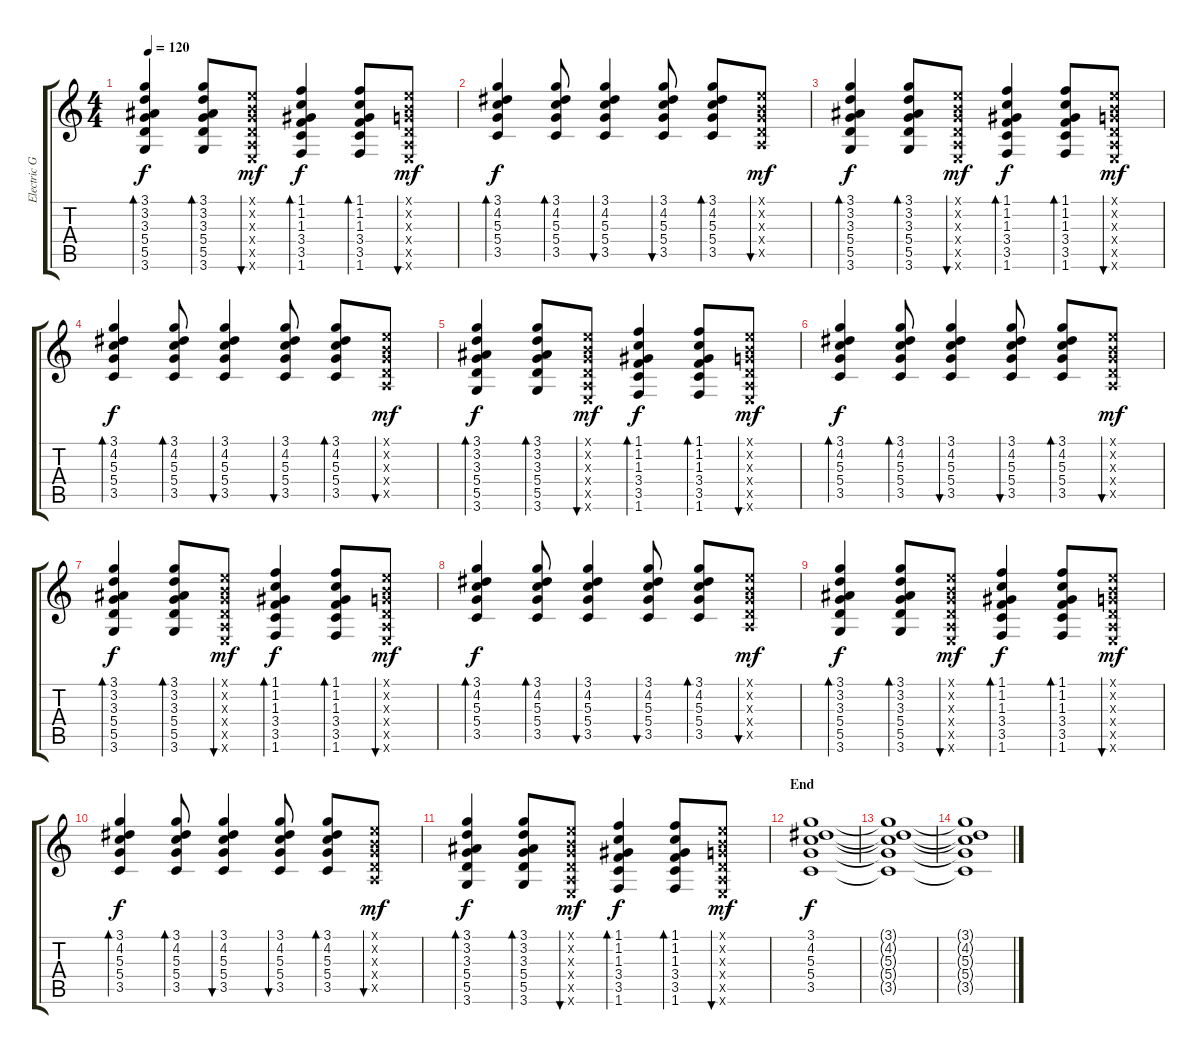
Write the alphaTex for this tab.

\track ("Electric Guitar (1) - John Frusciante" "Electric G") {instrument electricguitarmuted}
\staff {score tabs}
\tuning (E4 B3 G3 D3 A2 E2) {hide}
\ts (4 4)
\tempo 120
\clef g2
\ks c
(3.1 3.2 3.3 5.4 5.5 3.6).4{bd 30 dy f instrument overdrivenguitar} (3.1 3.2 3.3 5.4 5.5 3.6).8{bd 30} (0.1{x} 0.2{x} 0.3{x} 0.4{x} 0.5{x} 0.6{x}).8{bu 30 dy mf} (1.1 1.2 1.3 3.4 3.5 1.6).4{bd 30 dy f} (1.1 1.2 1.3 3.4 3.5 1.6).8{bd 30} (0.1{x} 0.2{x} 0.3{x} 0.4{x} 0.5{x} 0.6{x}).8{bu 30 dy mf} |
(3.1 4.2 5.3 5.4 3.5).4{bd 30 dy f instrument overdrivenguitar} (3.1 4.2 5.3 5.4 3.5).8{bd 30} (3.1 4.2 5.3 5.4 3.5).4{bu 30} (3.1 4.2 5.3 5.4 3.5).8{bu 30} (3.1 4.2 5.3 5.4 3.5).8{bd 30} (0.1{x} 0.2{x} 0.3{x} 0.4{x} 0.5{x}).8{bu 30 dy mf} |
(3.1 3.2 3.3 5.4 5.5 3.6).4{bd 30 dy f instrument overdrivenguitar} (3.1 3.2 3.3 5.4 5.5 3.6).8{bd 30} (0.1{x} 0.2{x} 0.3{x} 0.4{x} 0.5{x} 0.6{x}).8{bu 30 dy mf} (1.1 1.2 1.3 3.4 3.5 1.6).4{bd 30 dy f} (1.1 1.2 1.3 3.4 3.5 1.6).8{bd 30} (0.1{x} 0.2{x} 0.3{x} 0.4{x} 0.5{x} 0.6{x}).8{bu 30 dy mf} |
(3.1 4.2 5.3 5.4 3.5).4{bd 30 dy f instrument overdrivenguitar} (3.1 4.2 5.3 5.4 3.5).8{bd 30} (3.1 4.2 5.3 5.4 3.5).4{bu 30} (3.1 4.2 5.3 5.4 3.5).8{bu 30} (3.1 4.2 5.3 5.4 3.5).8{bd 30} (0.1{x} 0.2{x} 0.3{x} 0.4{x} 0.5{x}).8{bu 30 dy mf} |
(3.1 3.2 3.3 5.4 5.5 3.6).4{bd 30 dy f instrument overdrivenguitar} (3.1 3.2 3.3 5.4 5.5 3.6).8{bd 30} (0.1{x} 0.2{x} 0.3{x} 0.4{x} 0.5{x} 0.6{x}).8{bu 30 dy mf} (1.1 1.2 1.3 3.4 3.5 1.6).4{bd 30 dy f} (1.1 1.2 1.3 3.4 3.5 1.6).8{bd 30} (0.1{x} 0.2{x} 0.3{x} 0.4{x} 0.5{x} 0.6{x}).8{bu 30 dy mf} |
(3.1 4.2 5.3 5.4 3.5).4{bd 30 dy f instrument overdrivenguitar} (3.1 4.2 5.3 5.4 3.5).8{bd 30} (3.1 4.2 5.3 5.4 3.5).4{bu 30} (3.1 4.2 5.3 5.4 3.5).8{bu 30} (3.1 4.2 5.3 5.4 3.5).8{bd 30} (0.1{x} 0.2{x} 0.3{x} 0.4{x} 0.5{x}).8{bu 30 dy mf} |
(3.1 3.2 3.3 5.4 5.5 3.6).4{bd 30 dy f instrument overdrivenguitar} (3.1 3.2 3.3 5.4 5.5 3.6).8{bd 30} (0.1{x} 0.2{x} 0.3{x} 0.4{x} 0.5{x} 0.6{x}).8{bu 30 dy mf} (1.1 1.2 1.3 3.4 3.5 1.6).4{bd 30 dy f} (1.1 1.2 1.3 3.4 3.5 1.6).8{bd 30} (0.1{x} 0.2{x} 0.3{x} 0.4{x} 0.5{x} 0.6{x}).8{bu 30 dy mf} |
(3.1 4.2 5.3 5.4 3.5).4{bd 30 dy f instrument overdrivenguitar} (3.1 4.2 5.3 5.4 3.5).8{bd 30} (3.1 4.2 5.3 5.4 3.5).4{bu 30} (3.1 4.2 5.3 5.4 3.5).8{bu 30} (3.1 4.2 5.3 5.4 3.5).8{bd 30} (0.1{x} 0.2{x} 0.3{x} 0.4{x} 0.5{x}).8{bu 30 dy mf} |
(3.1 3.2 3.3 5.4 5.5 3.6).4{bd 30 dy f instrument overdrivenguitar} (3.1 3.2 3.3 5.4 5.5 3.6).8{bd 30} (0.1{x} 0.2{x} 0.3{x} 0.4{x} 0.5{x} 0.6{x}).8{bu 30 dy mf} (1.1 1.2 1.3 3.4 3.5 1.6).4{bd 30 dy f} (1.1 1.2 1.3 3.4 3.5 1.6).8{bd 30} (0.1{x} 0.2{x} 0.3{x} 0.4{x} 0.5{x} 0.6{x}).8{bu 30 dy mf} |
(3.1 4.2 5.3 5.4 3.5).4{bd 30 dy f instrument overdrivenguitar} (3.1 4.2 5.3 5.4 3.5).8{bd 30} (3.1 4.2 5.3 5.4 3.5).4{bu 30} (3.1 4.2 5.3 5.4 3.5).8{bu 30} (3.1 4.2 5.3 5.4 3.5).8{bd 30} (0.1{x} 0.2{x} 0.3{x} 0.4{x} 0.5{x}).8{bu 30 dy mf} |
(3.1 3.2 3.3 5.4 5.5 3.6).4{bd 30 dy f instrument overdrivenguitar} (3.1 3.2 3.3 5.4 5.5 3.6).8{bd 30} (0.1{x} 0.2{x} 0.3{x} 0.4{x} 0.5{x} 0.6{x}).8{bu 30 dy mf} (1.1 1.2 1.3 3.4 3.5 1.6).4{bd 30 dy f} (1.1 1.2 1.3 3.4 3.5 1.6).8{bd 30} (0.1{x} 0.2{x} 0.3{x} 0.4{x} 0.5{x} 0.6{x}).8{bu 30 dy mf} |
\section ("" "End")
(3.1 4.2 5.3 5.4 3.5).1{dy f instrument overdrivenguitar} |
(3.1{t} 4.2{t} 5.3{t} 5.4{t} 3.5{t}).1{volume 0} |
(3.1{t} 4.2{t} 5.3{t} 5.4{t} 3.5{t}).1
